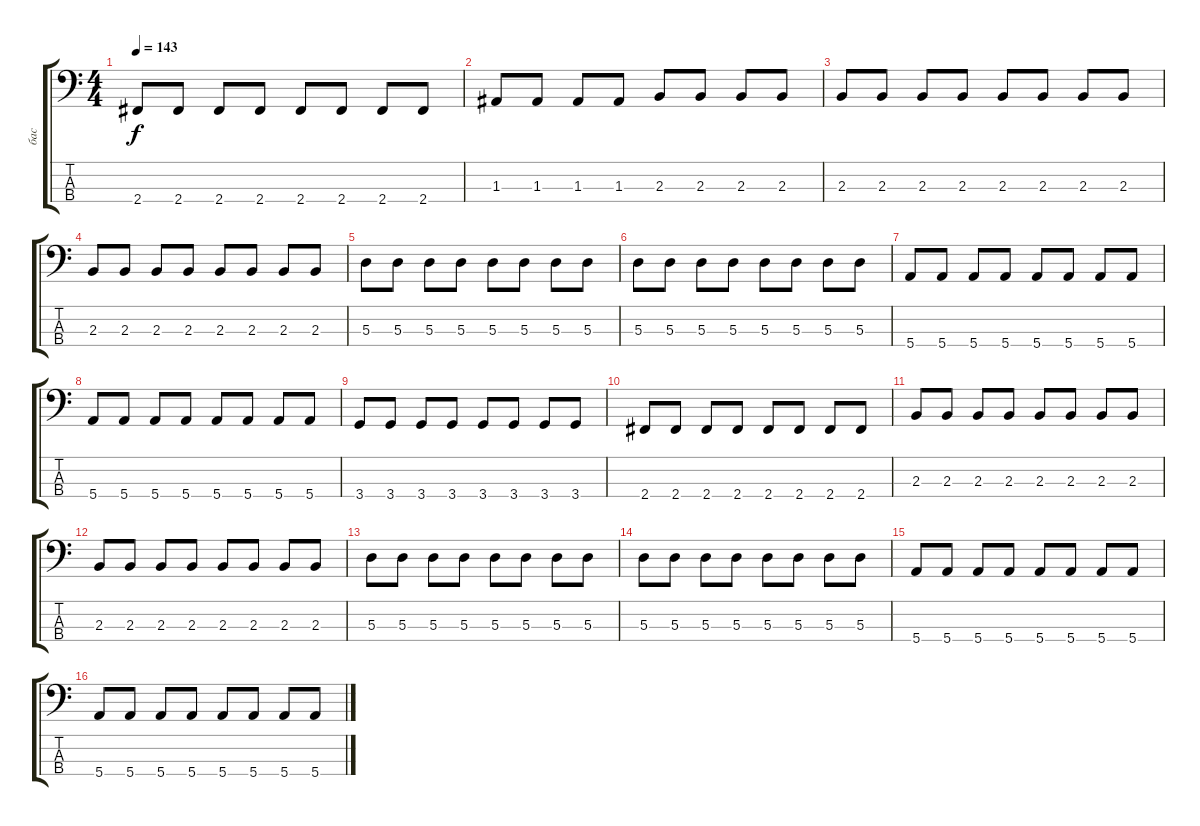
\track ("бас" "бас") {instrument electricbassfinger}
\staff {score tabs}
\tuning (G2 D2 A1 E1) {hide}
\ts (4 4)
\tempo 143
\clef f4
\ks c
2.4.8{dy f} 2.4.8 2.4.8 2.4.8 2.4.8 2.4.8 2.4.8 2.4.8 |
1.3.8 1.3.8 1.3.8 1.3.8 2.3.8 2.3.8 2.3.8 2.3.8 |
2.3.8 2.3.8 2.3.8 2.3.8 2.3.8 2.3.8 2.3.8 2.3.8 |
2.3.8 2.3.8 2.3.8 2.3.8 2.3.8 2.3.8 2.3.8 2.3.8 |
5.3.8 5.3.8 5.3.8 5.3.8 5.3.8 5.3.8 5.3.8 5.3.8 |
5.3.8 5.3.8 5.3.8 5.3.8 5.3.8 5.3.8 5.3.8 5.3.8 |
5.4.8 5.4.8 5.4.8 5.4.8 5.4.8 5.4.8 5.4.8 5.4.8 |
5.4.8 5.4.8 5.4.8 5.4.8 5.4.8 5.4.8 5.4.8 5.4.8 |
3.4.8 3.4.8 3.4.8 3.4.8 3.4.8 3.4.8 3.4.8 3.4.8 |
2.4.8 2.4.8 2.4.8 2.4.8 2.4.8 2.4.8 2.4.8 2.4.8 |
2.3.8 2.3.8 2.3.8 2.3.8 2.3.8 2.3.8 2.3.8 2.3.8 |
2.3.8 2.3.8 2.3.8 2.3.8 2.3.8 2.3.8 2.3.8 2.3.8 |
5.3.8 5.3.8 5.3.8 5.3.8 5.3.8 5.3.8 5.3.8 5.3.8 |
5.3.8 5.3.8 5.3.8 5.3.8 5.3.8 5.3.8 5.3.8 5.3.8 |
5.4.8 5.4.8 5.4.8 5.4.8 5.4.8 5.4.8 5.4.8 5.4.8 |
5.4.8 5.4.8 5.4.8 5.4.8 5.4.8 5.4.8 5.4.8 5.4.8
